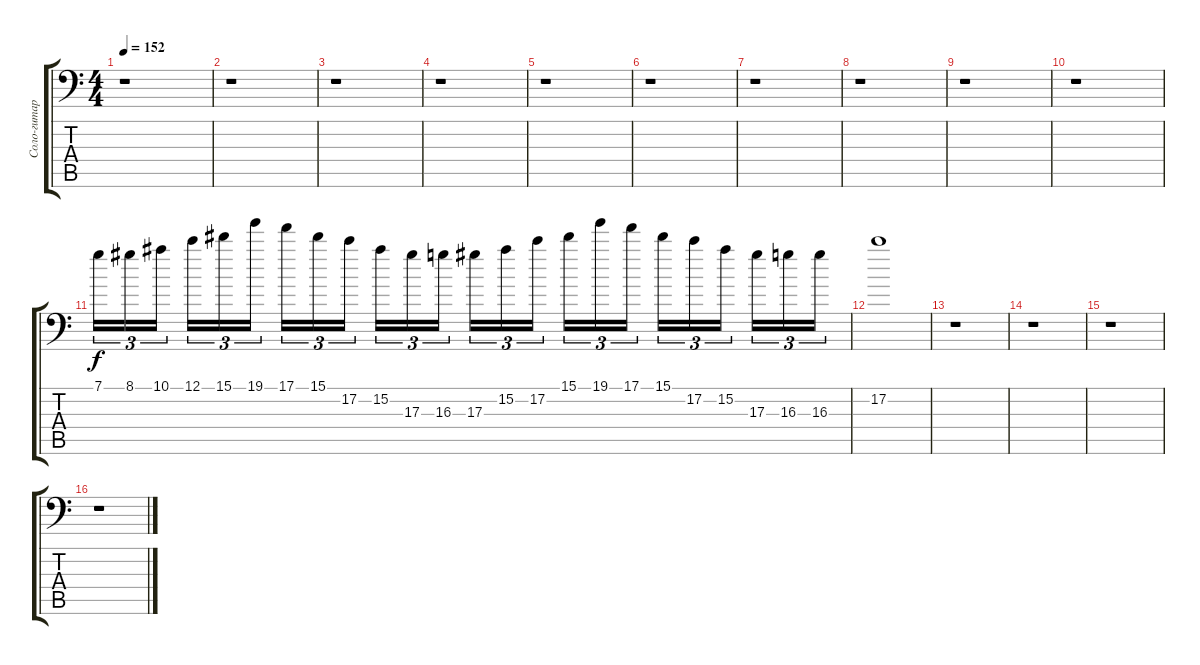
\track ("Cоло-гитара" "Cоло-гитар") {instrument overdrivenguitar}
\staff {score tabs}
\tuning (C4 G3 Eb3 Bb2 F2 Bb1) {hide}
\ts (4 4)
\tempo 152
\clef f4
\ks c
r.1{dy f} |
r.1 |
r.1 |
r.1 |
r.1 |
r.1 |
r.1 |
r.1 |
r.1 |
r.1 |
7.1.16{tu (3 2)} 8.1.16{tu (3 2)} 10.1.16{tu (3 2) beam splitsecondary} 12.1.16{tu (3 2)} 15.1.16{tu (3 2)} 19.1.16{tu (3 2)} 17.1.16{tu (3 2)} 15.1.16{tu (3 2)} 17.2.16{tu (3 2) beam splitsecondary} 15.2.16{tu (3 2)} 17.3.16{tu (3 2)} 16.3.16{tu (3 2)} 17.3.16{tu (3 2)} 15.2.16{tu (3 2)} 17.2.16{tu (3 2) beam splitsecondary} 15.1.16{tu (3 2)} 19.1.16{tu (3 2)} 17.1.16{tu (3 2)} 15.1.16{tu (3 2)} 17.2.16{tu (3 2)} 15.2.16{tu (3 2) beam splitsecondary} 17.3.16{tu (3 2)} 16.3.16{tu (3 2)} 16.3.16{tu (3 2)} |
17.2.1 |
r.1 |
r.1 |
r.1 |
r.1
